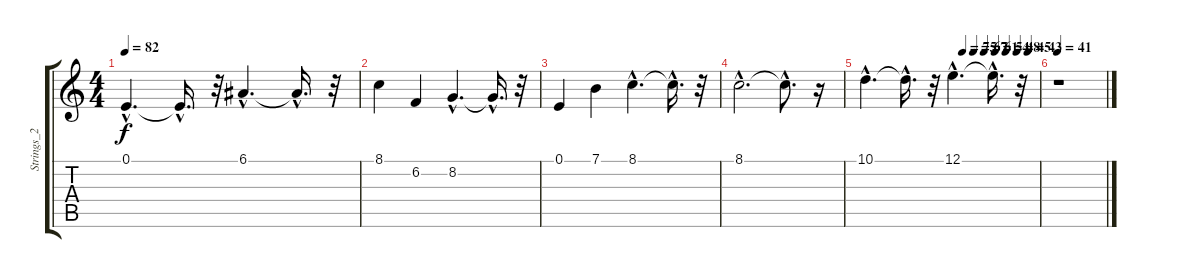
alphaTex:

\track ("Strings_2 " "Strings_2 ") {instrument frenchhorn}
\staff {score tabs}
\tuning (E4 B3 G3 D3 A2 E2) {hide}
\ts (4 4)
\tempo 82
\clef g2
\ks c
0.1{hac}.4{d dy f} 0.1{hac t}.16{d} r.32 6.1{hac}.4{d} 6.1{hac t}.16{d} r.32 |
8.1.4 6.2.4 8.2{hac}.4{d} 8.2{hac t}.16{d} r.32 |
0.1.4 7.1.4 8.1{hac}.4{d} 8.1{hac t}.16{d} r.32 |
8.1{hac}.2{d} 8.1{hac t}.8{d} r.16 |
\tempo (75 0.5625)
\tempo (67 0.625)
\tempo (61 0.6875)
\tempo (54 0.75)
\tempo (48 0.8125)
\tempo (45 0.875)
\tempo (43 0.9375)
10.1{hac}.4{d} 10.1{hac t}.16{d} r.32 12.1{hac}.4{d} 12.1{hac t}.16{d} r.32 |
\tempo 41
r.1
